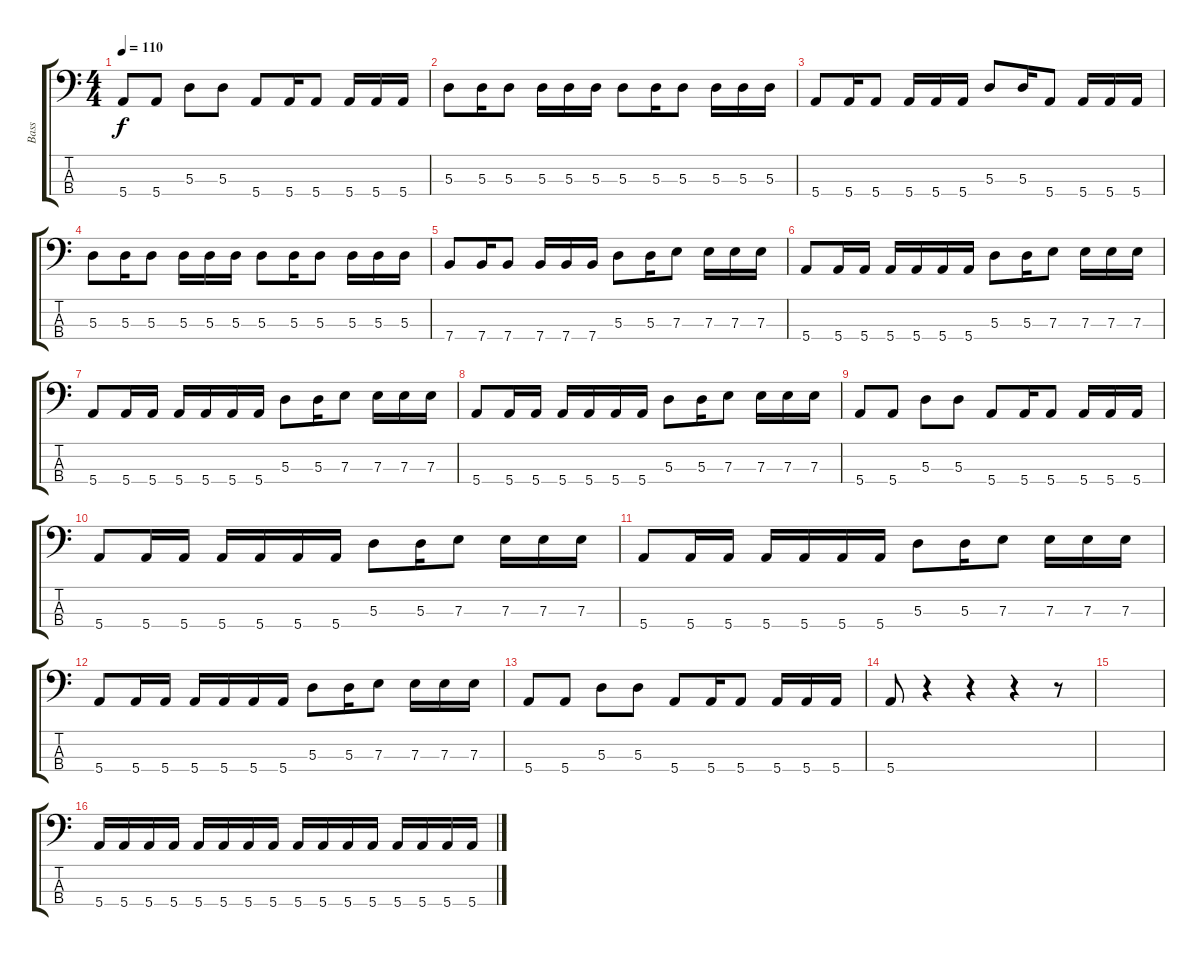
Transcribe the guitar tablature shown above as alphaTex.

\track ("Bass" "Bass") {instrument electricbasspick}
\staff {score tabs}
\tuning (G2 D2 A1 E1) {hide}
\ts (4 4)
\tempo 110
\clef f4
\ks c
5.4.8{dy f} 5.4.8 5.3.8 5.3.8 5.4.8 5.4.16 5.4.8 5.4.16 5.4.16 5.4.16 |
5.3.8 5.3.16 5.3.8 5.3.16 5.3.16 5.3.16 5.3.8 5.3.16 5.3.8 5.3.16 5.3.16 5.3.16 |
5.4.8 5.4.16 5.4.8 5.4.16 5.4.16 5.4.16 5.3.8 5.3.16 5.4.8 5.4.16 5.4.16 5.4.16 |
5.3.8 5.3.16 5.3.8 5.3.16 5.3.16 5.3.16 5.3.8 5.3.16 5.3.8 5.3.16 5.3.16 5.3.16 |
7.4.8 7.4.16 7.4.8 7.4.16 7.4.16 7.4.16 5.3.8 5.3.16 7.3.8 7.3.16 7.3.16 7.3.16 |
5.4.8 5.4.16 5.4.16 5.4.16 5.4.16 5.4.16 5.4.16 5.3.8 5.3.16 7.3.8 7.3.16 7.3.16 7.3.16 |
5.4.8 5.4.16 5.4.16 5.4.16 5.4.16 5.4.16 5.4.16 5.3.8 5.3.16 7.3.8 7.3.16 7.3.16 7.3.16 |
5.4.8 5.4.16 5.4.16 5.4.16 5.4.16 5.4.16 5.4.16 5.3.8 5.3.16 7.3.8 7.3.16 7.3.16 7.3.16 |
5.4.8 5.4.8 5.3.8 5.3.8 5.4.8 5.4.16 5.4.8 5.4.16 5.4.16 5.4.16 |
5.4.8 5.4.16 5.4.16 5.4.16 5.4.16 5.4.16 5.4.16 5.3.8 5.3.16 7.3.8 7.3.16 7.3.16 7.3.16 |
5.4.8 5.4.16 5.4.16 5.4.16 5.4.16 5.4.16 5.4.16 5.3.8 5.3.16 7.3.8 7.3.16 7.3.16 7.3.16 |
5.4.8 5.4.16 5.4.16 5.4.16 5.4.16 5.4.16 5.4.16 5.3.8 5.3.16 7.3.8 7.3.16 7.3.16 7.3.16 |
5.4.8 5.4.8 5.3.8 5.3.8 5.4.8 5.4.16 5.4.8 5.4.16 5.4.16 5.4.16 |
5.4.8 r.4 r.4 r.4 r.8 |
|
5.4.16 5.4.16 5.4.16 5.4.16 5.4.16 5.4.16 5.4.16 5.4.16 5.4.16 5.4.16 5.4.16 5.4.16 5.4.16 5.4.16 5.4.16 5.4.16
